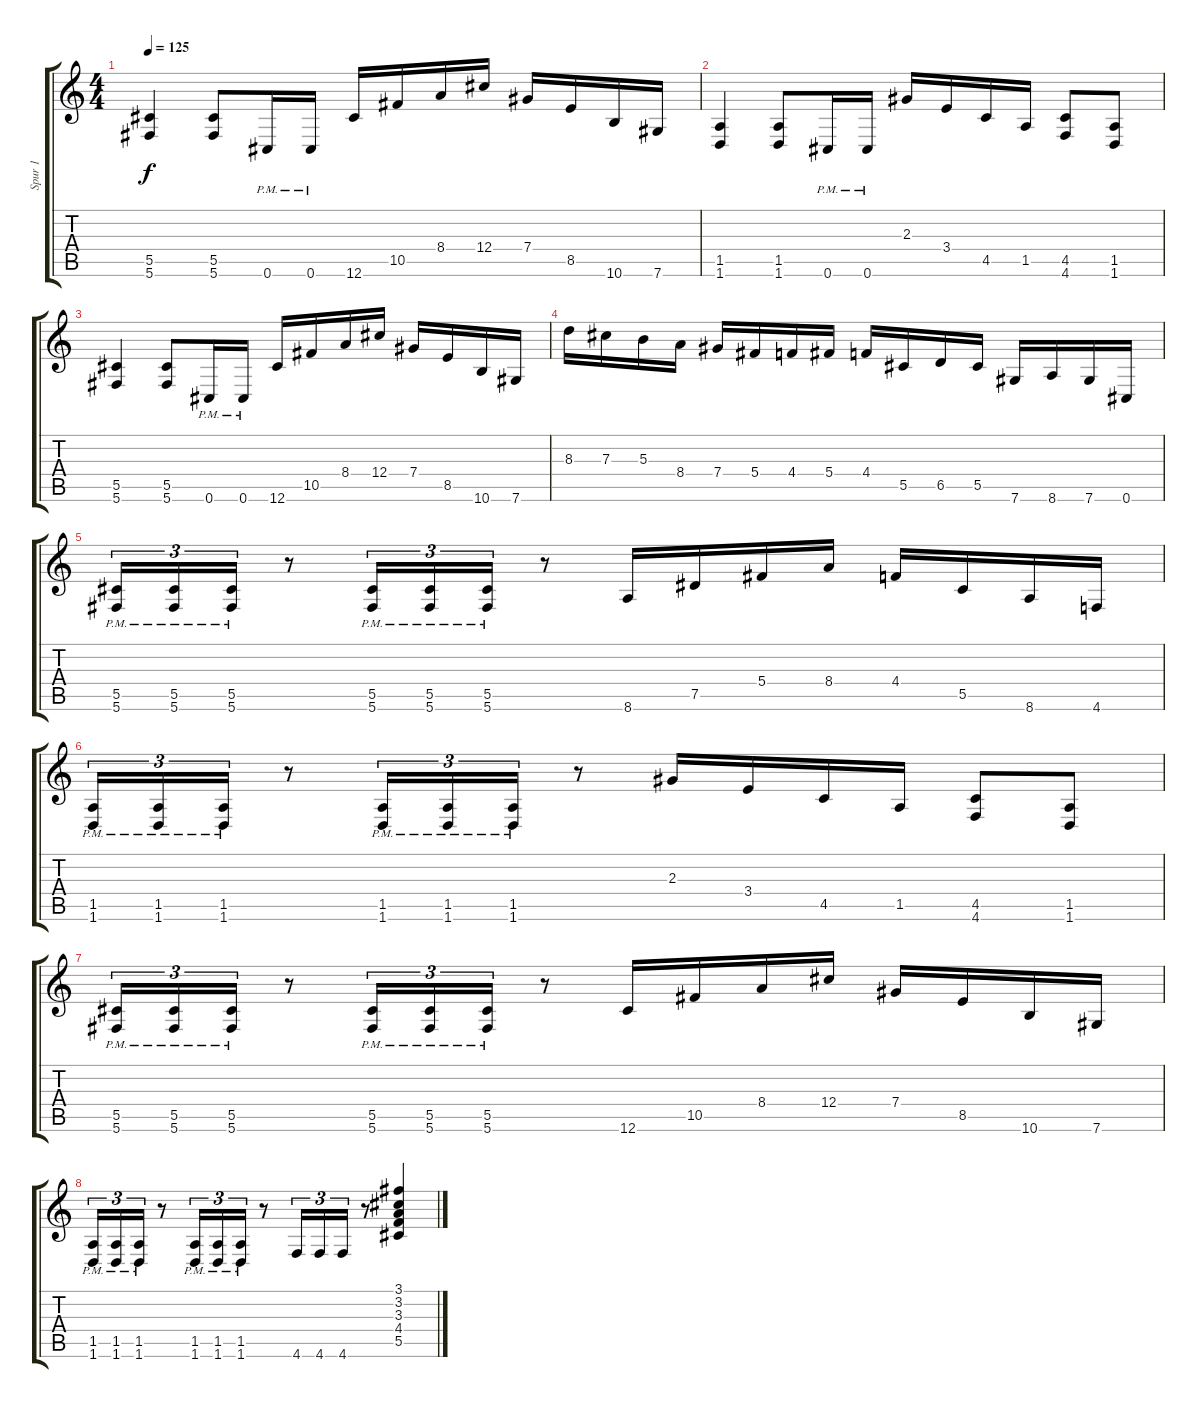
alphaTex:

\track ("Spur 1" "Spur 1") {instrument overdrivenguitar}
\staff {score tabs}
\tuning (Eb4 Bb3 Gb3 Db3 Ab2 Db2) {hide}
\ts (4 4)
\tempo 125
\clef g2
\ks c
(5.5 5.6).4{dy f} (5.5 5.6).8 0.6{pm}.16 0.6{pm}.16 12.6.16 10.5.16 8.4.16 12.4.16 7.4.16 8.5.16 10.6.16 7.6.16 |
(1.5 1.6).4 (1.5 1.6).8 0.6{pm}.16 0.6{pm}.16 2.3.16 3.4.16 4.5.16 1.5.16 (4.5 4.6).8 (1.5 1.6).8 |
(5.5 5.6).4 (5.5 5.6).8 0.6{pm}.16 0.6{pm}.16 12.6.16 10.5.16 8.4.16 12.4.16 7.4.16 8.5.16 10.6.16 7.6.16 |
8.3.16 7.3.16 5.3.16 8.4.16 7.4.16 5.4.16 4.4.16 5.4.16 4.4.16 5.5.16 6.5.16 5.5.16 7.6.16 8.6.16 7.6.16 0.6.16 |
(5.5{pm} 5.6{pm}).16{tu (3 2)} (5.5{pm} 5.6{pm}).16{tu (3 2)} (5.5{pm} 5.6{pm}).16{tu (3 2)} r.8 (5.5{pm} 5.6{pm}).16{tu (3 2)} (5.5{pm} 5.6{pm}).16{tu (3 2)} (5.5{pm} 5.6{pm}).16{tu (3 2)} r.8 8.6.16 7.5.16 5.4.16 8.4.16 4.4.16 5.5.16 8.6.16 4.6.16 |
(1.5{pm} 1.6{pm}).16{tu (3 2)} (1.5{pm} 1.6{pm}).16{tu (3 2)} (1.5{pm} 1.6{pm}).16{tu (3 2)} r.8 (1.5{pm} 1.6{pm}).16{tu (3 2)} (1.5{pm} 1.6{pm}).16{tu (3 2)} (1.5{pm} 1.6{pm}).16{tu (3 2)} r.8 2.3.16 3.4.16 4.5.16 1.5.16 (4.5 4.6).8 (1.5 1.6).8 |
(5.5{pm} 5.6{pm}).16{tu (3 2)} (5.5{pm} 5.6{pm}).16{tu (3 2)} (5.5{pm} 5.6{pm}).16{tu (3 2)} r.8 (5.5{pm} 5.6{pm}).16{tu (3 2)} (5.5{pm} 5.6{pm}).16{tu (3 2)} (5.5{pm} 5.6{pm}).16{tu (3 2)} r.8 12.6.16 10.5.16 8.4.16 12.4.16 7.4.16 8.5.16 10.6.16 7.6.16 |
(1.5{pm} 1.6{pm}).16{tu (3 2)} (1.5{pm} 1.6{pm}).16{tu (3 2)} (1.5{pm} 1.6{pm}).16{tu (3 2)} r.8 (1.5{pm} 1.6{pm}).16{tu (3 2)} (1.5{pm} 1.6{pm}).16{tu (3 2)} (1.5{pm} 1.6{pm}).16{tu (3 2)} r.8 4.6.16{tu (3 2)} 4.6.16{tu (3 2)} 4.6.16{tu (3 2)} r.8 (3.1 3.2 3.3 4.4 5.5).4
